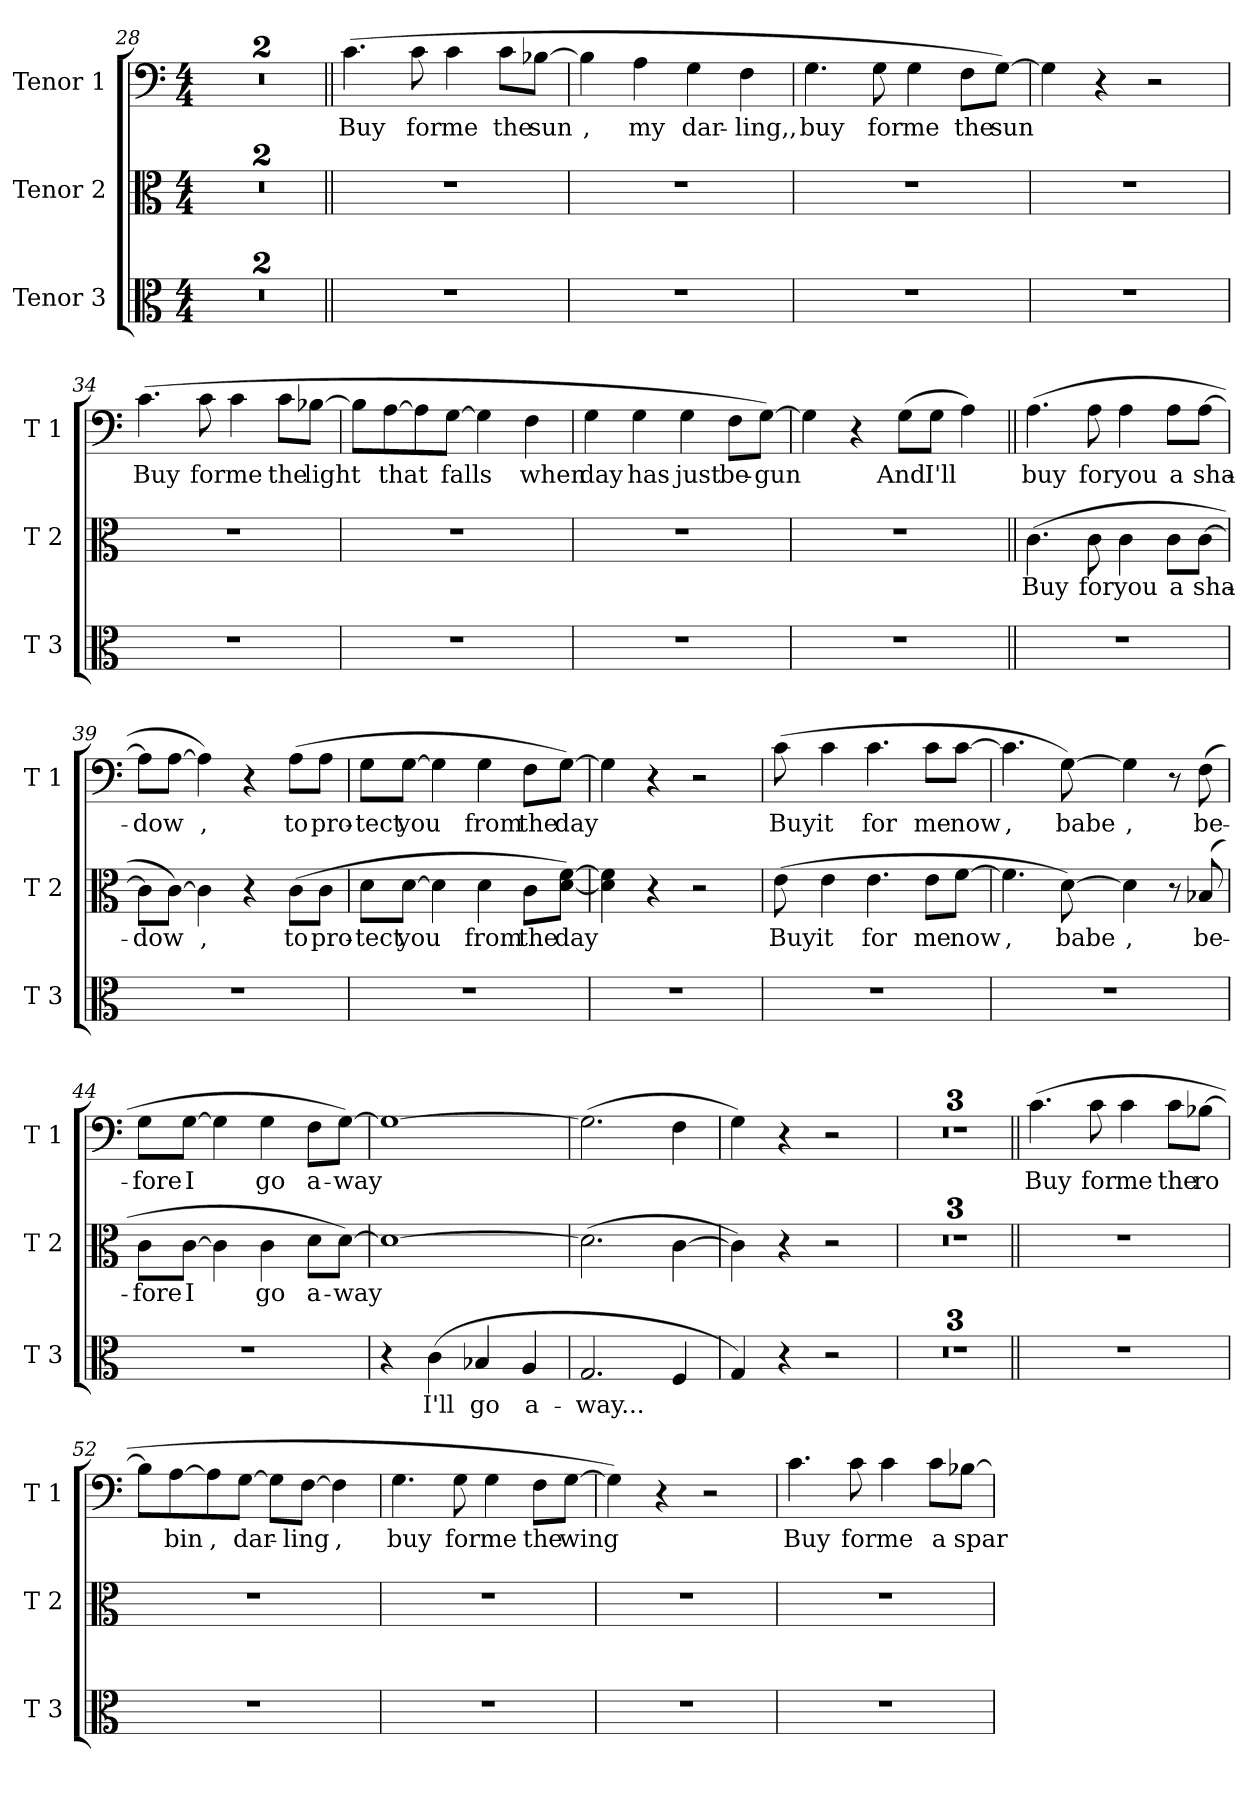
**kern	**text	**kern	**text	**kern	**text
*part3	*part3	*part2	*part2	*part1	*part1
*staff3	*staff3	*staff2	*staff2	*staff1	*staff1
*I"Tenor 3	*	*I"Tenor 2	*	*I"Tenor 1	*
*I'T 3	*	*I'T 2	*	*I'T 1	*
*clefC3	*	*clefC3	*	*clefF4	*
*k[]	*	*k[]	*	*k[]	*
*M4/4	*	*M4/4	*	*M4/4	*
=28	=28	=28	=28	=28	=28
1r	.	1r	.	1r	.
=29	=29	=29	=29	=29	=29
1r	.	1r	.	1r	.
=30||	=30||	=30||	=30||	=30||	=30||
!	!	!	!	!	!LO:LY:b
1r	.	1r	.	(>4.c\	Buy
!	!	!	!	!	!LO:LY:b
.	.	.	.	8c\	for
!	!	!	!	!	!LO:LY:b
.	.	.	.	4c\	me
!	!	!	!	!	!LO:LY:b
.	.	.	.	8c\L	the
!	!	!	!	!	!LO:LY:b
.	.	.	.	[8B-X\J	sun
=31	=31	=31	=31	=31	=31
!	!	!	!	!	!LO:LY:b
1r	.	1r	.	4B-\]	,
!	!	!	!	!	!LO:LY:b
.	.	.	.	4A\	my
!	!	!	!	!	!LO:LY:b
.	.	.	.	4G\	dar-
!	!	!	!	!	!LO:LY:b
.	.	.	.	4F\	-ling,,
!!LO:LB:g=z
=32	=32	=32	=32	=32	=32
!	!	!	!	!	!LO:LY:b
1r	.	1r	.	4.G\	buy
!	!	!	!	!	!LO:LY:b
.	.	.	.	8G\	for
!	!	!	!	!	!LO:LY:b
.	.	.	.	4G\	me
!	!	!	!	!	!LO:LY:b
.	.	.	.	8F\L	the
!	!	!	!	!	!LO:LY:b
.	.	.	.	[8G\J)	sun
=33	=33	=33	=33	=33	=33
!	!	!	!	!	!LO:LY:b
1r	.	1r	.	4G\]	.
.	.	.	.	4r	.
.	.	.	.	2r	.
=34	=34	=34	=34	=34	=34
!	!	!	!	!	!LO:LY:b
1r	.	1r	.	(>4.c\	Buy
!	!	!	!	!	!LO:LY:b
.	.	.	.	8c\	for
!	!	!	!	!	!LO:LY:b
.	.	.	.	4c\	me
!	!	!	!	!	!LO:LY:b
.	.	.	.	8c\L	the
!	!	!	!	!	!LO:LY:b
.	.	.	.	[8B-X\J	light
=35	=35	=35	=35	=35	=35
1r	.	1r	.	8B-\L]	.
!	!	!	!	!	!LO:LY:b
.	.	.	.	[8A\	that
.	.	.	.	8A\]	.
!	!	!	!	!	!LO:LY:b
.	.	.	.	[8G\J	falls
.	.	.	.	4G\]	.
!	!	!	!	!	!LO:LY:b
.	.	.	.	4F\	when
!!LO:LB:g=z
=36	=36	=36	=36	=36	=36
!	!	!	!	!	!LO:LY:b
1r	.	1r	.	4G\	day
!	!	!	!	!	!LO:LY:b
.	.	.	.	4G\	has
!	!	!	!	!	!LO:LY:b
.	.	.	.	4G\	just
!	!	!	!	!	!LO:LY:b
.	.	.	.	8F\L	be-
!	!	!	!	!	!LO:LY:b
.	.	.	.	[8G\J)	-gun
=37	=37	=37	=37	=37	=37
!	!	!	!	!	!LO:LY:b
1r	.	1r	.	4G\]	.
.	.	.	.	4r	.
!	!	!	!	!	!LO:LY:b
.	.	.	.	(>8G\L	And
!	!	!	!	!	!LO:LY:b
.	.	.	.	8G\J	I'll
.	.	.	.	4A\)	.
=38||	=38||	=38||	=38||	=38||	=38||
!	!	!	!LO:LY:b	!	!LO:LY:b
1r	.	(>4.c\	Buy	(>4.A\	buy
!	!	!	!LO:LY:b	!	!LO:LY:b
.	.	8c\	for	8A\	for
!	!	!	!LO:LY:b	!	!LO:LY:b
.	.	4c\	you	4A\	you
!	!	!	!LO:LY:b	!	!LO:LY:b
.	.	8c\L	a	8A\L	a
!	!	!	!LO:LY:b	!	!LO:LY:b
.	.	[8c\J	sha-	[8A\J	sha-
=39	=39	=39	=39	=39	=39
!	!	!	!LO:LY:b	!	!LO:LY:b
1r	.	8c\L]	-dow	8A\L]	-dow
.	.	[8c\J)	.	[8A\J	.
!	!	!	!LO:LY:b	!	!LO:LY:b
.	.	4c\]	,	4A\])	,
.	.	4r	.	4r	.
!	!	!	!LO:LY:b	!	!LO:LY:b
.	.	(>8c\L	to	(>8A\L	to
!	!	!	!LO:LY:b	!	!LO:LY:b
.	.	8c\J	pro-	8A\J	pro-
!!LO:PB:g=z
=40	=40	=40	=40	=40	=40
!	!	!	!LO:LY:b	!	!LO:LY:b
1r	.	8d\L	-tect	8G\L	-tect
!	!	!	!LO:LY:b	!	!LO:LY:b
.	.	[8d\J	you	[8G\J	you
.	.	4d\]	.	4G\]	.
!	!	!	!LO:LY:b	!	!LO:LY:b
.	.	4d\	from	4G\	from
!	!	!	!LO:LY:b	!	!LO:LY:b
.	.	8c\L	the	8F\L	the
!	!	!	!LO:LY:b	!	!LO:LY:b
.	.	[8d\ [8f\J)	day	[8G\J)	day
=41	=41	=41	=41	=41	=41
!	!	!	!LO:LY:b	!	!LO:LY:b
1r	.	4d\] 4f\]	.	4G\]	.
.	.	4r	.	4r	.
.	.	2r	.	2r	.
=42	=42	=42	=42	=42	=42
!	!	!	!LO:LY:b	!	!LO:LY:b
1r	.	(>8e\	Buy	(>8c\	Buy
!	!	!	!LO:LY:b	!	!LO:LY:b
.	.	4e\	it	4c\	it
!	!	!	!LO:LY:b	!	!LO:LY:b
.	.	4.e\	for	4.c\	for
!	!	!	!LO:LY:b	!	!LO:LY:b
.	.	8e\L	me	8c\L	me
!	!	!	!LO:LY:b	!	!LO:LY:b
.	.	[8f\J	now	[8c\J	now
=43	=43	=43	=43	=43	=43
!	!	!	!LO:LY:b	!	!LO:LY:b
1r	.	4.f\]	,	4.c\]	,
!	!	!	!LO:LY:b	!	!LO:LY:b
.	.	[8d\)	babe	[8G\)	babe
!	!	!	!LO:LY:b	!	!LO:LY:b
.	.	4d\]	,	4G\]	,
.	.	8r	.	8r	.
!	!	!LO:N:head=solid	!LO:LY:b	!LO:N:head=solid	!LO:LY:b
.	.	(>8B-X/	be-	(>8F\	be-
=44	=44	=44	=44	=44	=44
!	!	!	!LO:LY:b	!	!LO:LY:b
1r	.	8c\L	-fore	8G\L	-fore
!	!	!	!LO:LY:b	!	!LO:LY:b
.	.	[8c\J	I	[8G\J	I
.	.	4c\]	.	4G\]	.
!	!	!	!LO:LY:b	!	!LO:LY:b
.	.	4c\	go	4G\	go
!	!	!	!LO:LY:b	!	!LO:LY:b
.	.	8d\L	a-	8F\L	a-
!	!	!	!LO:LY:b	!	!LO:LY:b
.	.	[8d\J)	-way	[8G\J)	-way
!!LO:LB:g=z
=45	=45	=45	=45	=45	=45
4r	.	1d_	.	1G_	.
!	!LO:LY:b	!	!	!	!
(>4c\	I'll	.	.	.	.
!	!LO:LY:b	!	!	!	!
4B-X/	go	.	.	.	.
!	!LO:LY:b	!	!	!	!
4A/	a-	.	.	.	.
=46	=46	=46	=46	=46	=46
!	!LO:LY:b	!	!	!	!
2.G/	-way...	(>2.d\]	.	(>2.G\]	.
4F/	.	[4c\	.	4F\	.
=47	=47	=47	=47	=47	=47
!	!	!	!LO:LY:b	!	!LO:LY:b
4G/)	.	4c\])	.	4G\)	.
4r	.	4r	.	4r	.
2r	.	2r	.	2r	.
=48	=48	=48	=48	=48	=48
1r	.	1r	.	1r	.
=49	=49	=49	=49	=49	=49
1r	.	1r	.	1r	.
=50	=50	=50	=50	=50	=50
1r	.	1r	.	1r	.
=51||	=51||	=51||	=51||	=51||	=51||
!	!	!	!	!	!LO:LY:b
1r	.	1r	.	(>4.c\	Buy
!	!	!	!	!	!LO:LY:b
.	.	.	.	8c\	for
!	!	!	!	!	!LO:LY:b
.	.	.	.	4c\	me
!	!	!	!	!	!LO:LY:b
.	.	.	.	8c\L	the
!	!	!	!	!	!LO:LY:b
.	.	.	.	[8B-X\J	ro
=52	=52	=52	=52	=52	=52
1r	.	1r	.	8B-\L]	.
!	!	!	!	!	!LO:LY:b
.	.	.	.	[8A\	bin
!	!	!	!	!	!LO:LY:b
.	.	.	.	8A\]	,
!	!	!	!	!	!LO:LY:b
.	.	.	.	[8G\J	dar-
.	.	.	.	8G\L]	.
!	!	!	!	!	!LO:LY:b
.	.	.	.	[8F\J	-ling
!	!	!	!	!	!LO:LY:b
.	.	.	.	4F\]	,
!!LO:LB:g=z
=53	=53	=53	=53	=53	=53
!	!	!	!	!	!LO:LY:b
1r	.	1r	.	4.G\	buy
!	!	!	!	!	!LO:LY:b
.	.	.	.	8G\	for
!	!	!	!	!	!LO:LY:b
.	.	.	.	4G\	me
!	!	!	!	!	!LO:LY:b
.	.	.	.	8F\L	the
!	!	!	!	!	!LO:LY:b
.	.	.	.	[8G\J	wing
=54	=54	=54	=54	=54	=54
!	!	!	!	!	!LO:LY:b
1r	.	1r	.	4G\])	.
.	.	.	.	4r	.
.	.	.	.	2r	.
=55	=55	=55	=55	=55	=55
!	!	!	!	!	!LO:LY:b
1r	.	1r	.	4.c\	Buy
!	!	!	!	!	!LO:LY:b
.	.	.	.	8c\	for
!	!	!	!	!	!LO:LY:b
.	.	.	.	4c\	me
!	!	!	!	!	!LO:LY:b
.	.	.	.	8c\L	a
!	!	!	!	!	!LO:LY:b
.	.	.	.	[8B-X\J	spar-
=	=	=	=	=	=
*-	*-	*-	*-	*-	*-
